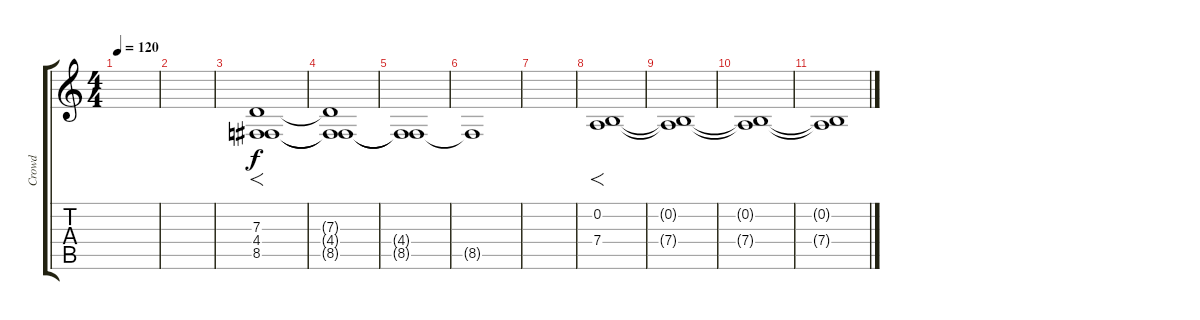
\track ("Crowd" "Crowd") {instrument applause}
\staff {score tabs}
\tuning (E4 B3 G3 D3 A2 E2) {hide}
\ts (4 4)
\tempo 120
\clef g2
\ks c
|
|
(7.3 4.4 8.5).1{f} |
(7.3{t} 4.4{t} 8.5{t}).1 |
(4.4{t} 8.5{t}).1 |
8.5{t}.1 |
|
(0.2 7.4).1{f} |
(0.2{t} 7.4{t}).1 |
(0.2{t} 7.4{t}).1 |
(0.2{t} 7.4{t}).1
